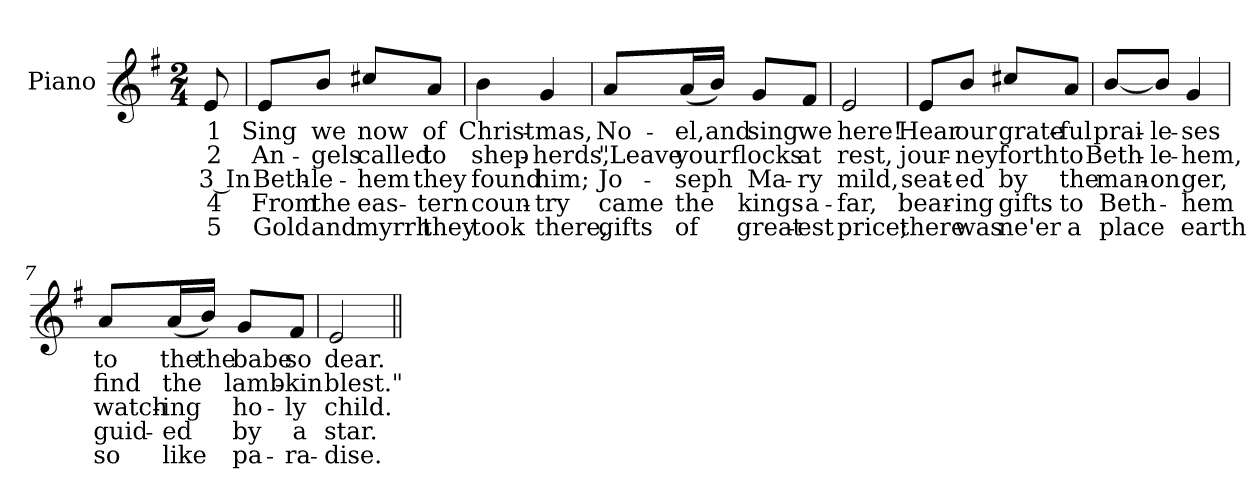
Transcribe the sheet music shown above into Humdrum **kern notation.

**kern	**text	**text	**text	**text	**text
*part1	*part1	*part1	*part1	*part1	*part1
*staff1	*staff1	*staff1	*staff1	*staff1	*staff1
*I"Piano	*	*	*	*	*
*I'Pno.	*	*	*	*	*
!!LO:PB:g=z
*clefG2	*	*	*	*	*
*k[f#]	*	*	*	*	*
*G:	*	*	*	*	*
*M2/4	*	*	*	*	*
=	=	=	=	=	=
!	!LO:LY:b:color=#000000	!LO:LY:b:color=#000000	!LO:LY:b:color=#000000	!LO:LY:b:color=#000000	!LO:LY:b:color=#000000
8ei/	1	2	3 In	4	5
=1	=1	=1	=1	=1	=1
!	!LO:LY:b:color=#000000	!LO:LY:b:color=#000000	!LO:LY:b:color=#000000	!LO:LY:b:color=#000000	!LO:LY:b:color=#000000
8ei/L	Sing	An-	Beth-	-From	Gold
!	!LO:LY:b:color=#000000	!LO:LY:b:color=#000000	!LO:LY:b:color=#000000	!LO:LY:b:color=#000000	!LO:LY:b:color=#000000
8bi/J	we	-gels	le-	-the	and
!	!LO:LY:b:color=#000000	!LO:LY:b:color=#000000	!LO:LY:b:color=#000000	!LO:LY:b:color=#000000	!LO:LY:b:color=#000000
8cc#Xi/L	now	called	hem	eas-	-myrrh
!	!LO:LY:b:color=#000000	!LO:LY:b:color=#000000	!LO:LY:b:color=#000000	!LO:LY:b:color=#000000	!LO:LY:b:color=#000000
8ai/J	of	to	they	tern	they
=2	=2	=2	=2	=2	=2
!	!LO:LY:b:color=#000000	!LO:LY:b:color=#000000	!LO:LY:b:color=#000000	!LO:LY:b:color=#000000	!LO:LY:b:color=#000000
4bi\	Christ-	shep-	found	coun-	-took
!	!LO:LY:b:color=#000000	!LO:LY:b:color=#000000	!LO:LY:b:color=#000000	!LO:LY:b:color=#000000	!LO:LY:b:color=#000000
4gi/	-mas,	-herds,	him;	try	there,
=3	=3	=3	=3	=3	=3
!	!LO:LY:b:color=#000000	!LO:LY:b:color=#000000	!LO:LY:b:color=#000000	!LO:LY:b:color=#000000	!LO:LY:b:color=#000000
8ai/L	No-	"Leave	Jo-	-came	gifts
!	!LO:LY:b:color=#000000	!LO:LY:b:color=#000000	!LO:LY:b:color=#000000	!LO:LY:b:color=#000000	!LO:LY:b:color=#000000
(16ai/L	-el,	your	seph	the	of
!	!LO:LY:b:color=#000000	!	!	!	!
16bi/JJ)	and	.	.	.	.
!	!LO:LY:b:color=#000000	!LO:LY:b:color=#000000	!LO:LY:b:color=#000000	!LO:LY:b:color=#000000	!LO:LY:b:color=#000000
8gi/L	sing	flocks	Ma-	-kings	great-
!	!LO:LY:b:color=#000000	!LO:LY:b:color=#000000	!LO:LY:b:color=#000000	!LO:LY:b:color=#000000	!LO:LY:b:color=#000000
8f#i/J	we	at	-ry	a-	-est
=4	=4	=4	=4	=4	=4
!	!LO:LY:b:color=#000000	!LO:LY:b:color=#000000	!LO:LY:b:color=#000000	!LO:LY:b:color=#000000	!LO:LY:b:color=#000000
2ei/	here!	rest,	mild,	far,	price;
!!LO:LB:g=z
=5	=5	=5	=5	=5	=5
!	!LO:LY:b:color=#000000	!LO:LY:b:color=#000000	!LO:LY:b:color=#000000	!LO:LY:b:color=#000000	!LO:LY:b:color=#000000
8ei/L	Hear	jour-	seat-	-bear-	-there
!	!LO:LY:b:color=#000000	!LO:LY:b:color=#000000	!LO:LY:b:color=#000000	!LO:LY:b:color=#000000	!LO:LY:b:color=#000000
8bi/J	our	-ney	ed	ing	was
!	!LO:LY:b:color=#000000	!LO:LY:b:color=#000000	!LO:LY:b:color=#000000	!LO:LY:b:color=#000000	!LO:LY:b:color=#000000
8cc#Xi/L	grate-	forth	by	gifts	ne'er
!	!LO:LY:b:color=#000000	!LO:LY:b:color=#000000	!LO:LY:b:color=#000000	!LO:LY:b:color=#000000	!LO:LY:b:color=#000000
8ai/J	-ful	to	the	to	a
=6	=6	=6	=6	=6	=6
!	!LO:LY:b:color=#000000	!LO:LY:b:color=#000000	!LO:LY:b:color=#000000	!LO:LY:b:color=#000000	!LO:LY:b:color=#000000
[8bi/L	prai-	Beth-	man-	-Beth-	-place
!	!LO:LY:b:color=#000000	!LO:LY:b:color=#000000	!LO:LY:b:color=#000000	!	!
8bi/J]	-le-	le-	-on	.	.
!	!LO:LY:b:color=#000000	!LO:LY:b:color=#000000	!LO:LY:b:color=#000000	!LO:LY:b:color=#000000	!LO:LY:b:color=#000000
4gi/	-ses	-hem,	ger,	hem	earth
=7	=7	=7	=7	=7	=7
!	!LO:LY:b:color=#000000	!LO:LY:b:color=#000000	!LO:LY:b:color=#000000	!LO:LY:b:color=#000000	!LO:LY:b:color=#000000
8ai/L	to	find	watch-	-guid-	-so
!	!LO:LY:b:color=#000000	!LO:LY:b:color=#000000	!LO:LY:b:color=#000000	!LO:LY:b:color=#000000	!LO:LY:b:color=#000000
(16ai/L	the	the	ing	ed	like
!	!LO:LY:b:color=#000000	!	!	!	!
16bi/JJ)	the	.	.	.	.
!	!LO:LY:b:color=#000000	!LO:LY:b:color=#000000	!LO:LY:b:color=#000000	!LO:LY:b:color=#000000	!LO:LY:b:color=#000000
8gi/L	babe	lamb-	ho-	-by	pa-
!	!LO:LY:b:color=#000000	!LO:LY:b:color=#000000	!LO:LY:b:color=#000000	!LO:LY:b:color=#000000	!LO:LY:b:color=#000000
8f#i/J	so	-kin	-ly	a	ra-
=8	=8	=8	=8	=8	=8
!	!LO:LY:b:color=#000000	!LO:LY:b:color=#000000	!LO:LY:b:color=#000000	!LO:LY:b:color=#000000	!LO:LY:b:color=#000000
2ei/	dear.	blest."	-child.	star.	dise.
=||	=||	=||	=||	=||	=||
*-	*-	*-	*-	*-	*-
